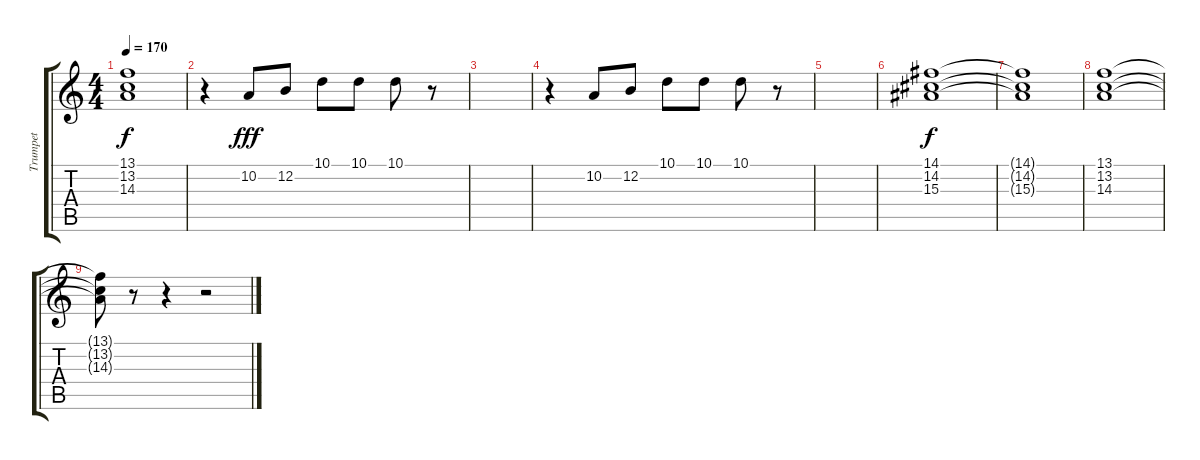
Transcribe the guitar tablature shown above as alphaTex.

\track ("Trumpet" "Trumpet") {instrument trumpet}
\staff {score tabs}
\tuning (E4 B3 G3 D3 A2 E2) {hide}
\ts (4 4)
\tempo 170
\clef g2
\ks c
(13.1{t} 13.2{t} 14.3{t}).1{dy f} |
r.4 10.2.8{dy fff} 12.2.8 10.1.8 10.1.8 10.1.8 r.8 |
|
r.4 10.2.8 12.2.8 10.1.8 10.1.8 10.1.8 r.8 |
|
(14.1 14.2 15.3).1{dy f} |
(14.1{t} 14.2{t} 15.3{t}).1 |
(13.1 13.2 14.3).1 |
(13.1{t} 13.2{t} 14.3{t}).8 r.8 r.4 r.2
